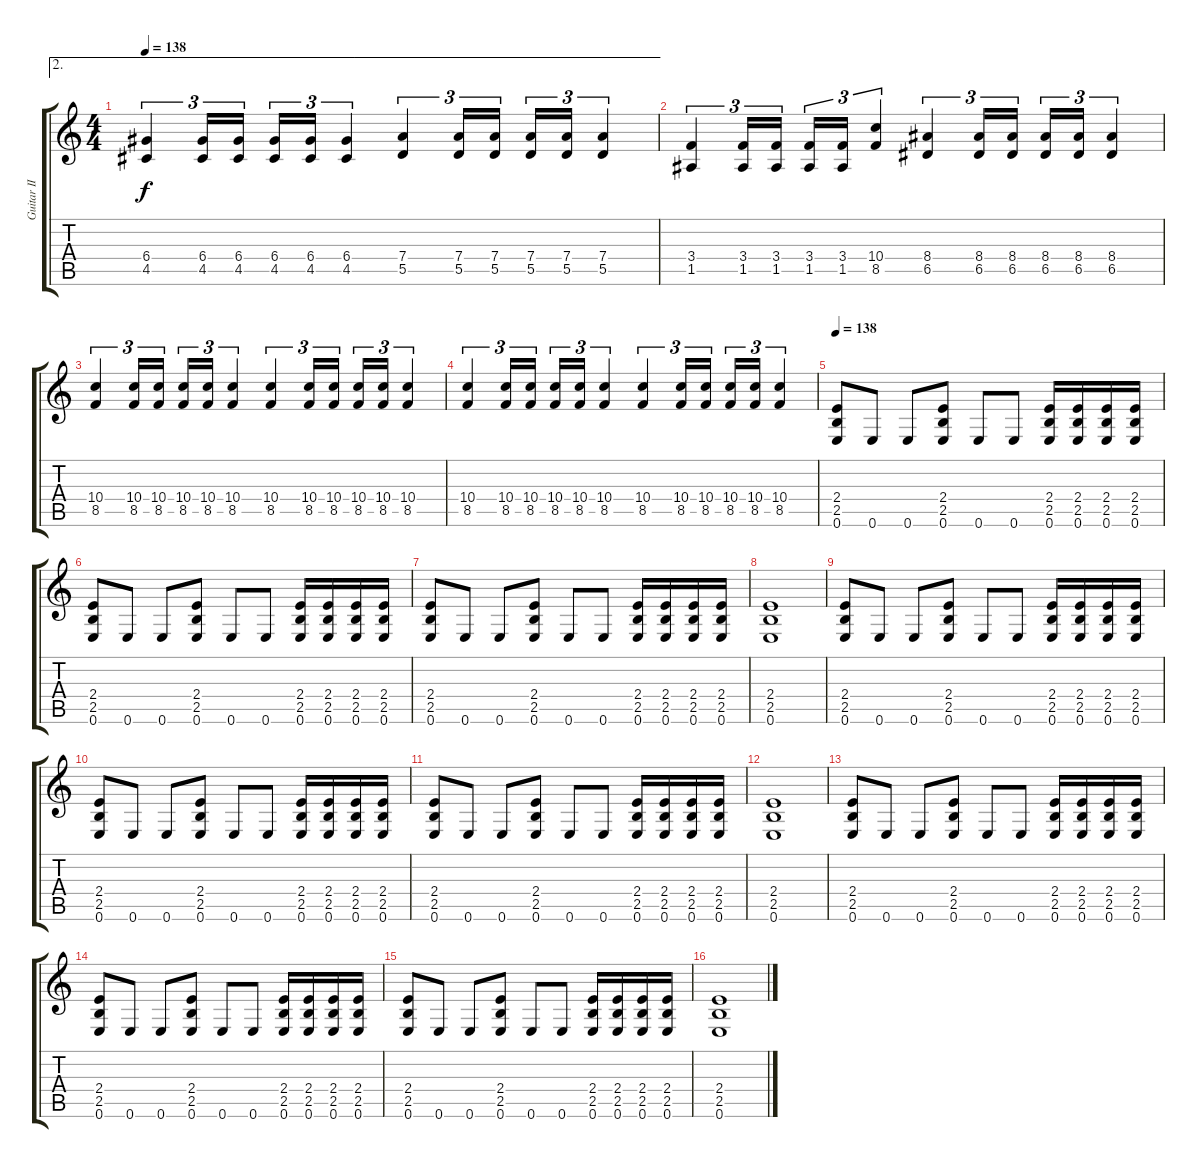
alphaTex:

\track ("Guitar II" "Guitar II") {instrument distortionguitar}
\staff {score tabs}
\tuning (E4 B3 G3 D3 A2 E2) {hide}
\ae 2
\ts (4 4)
\tempo 138
\clef g2
\ks c
(6.4 4.5).4{tu (3 2) dy f} (6.4 4.5).16{tu (3 2)} (6.4 4.5).16{tu (3 2)} (6.4 4.5).16{tu (3 2)} (6.4 4.5).16{tu (3 2)} (6.4 4.5).4{tu (3 2)} (7.4 5.5).4{tu (3 2)} (7.4 5.5).16{tu (3 2)} (7.4 5.5).16{tu (3 2)} (7.4 5.5).16{tu (3 2)} (7.4 5.5).16{tu (3 2)} (7.4 5.5).4{tu (3 2)} |
(3.4 1.5).4{tu (3 2)} (3.4 1.5).16{tu (3 2)} (3.4 1.5).16{tu (3 2)} (3.4 1.5).16{tu (3 2)} (3.4 1.5).16{tu (3 2)} (10.4 8.5).4{tu (3 2)} (8.4 6.5).4{tu (3 2)} (8.4 6.5).16{tu (3 2)} (8.4 6.5).16{tu (3 2)} (8.4 6.5).16{tu (3 2)} (8.4 6.5).16{tu (3 2)} (8.4 6.5).4{tu (3 2)} |
(10.4 8.5).4{tu (3 2)} (10.4 8.5).16{tu (3 2)} (10.4 8.5).16{tu (3 2)} (10.4 8.5).16{tu (3 2)} (10.4 8.5).16{tu (3 2)} (10.4 8.5).4{tu (3 2)} (10.4 8.5).4{tu (3 2)} (10.4 8.5).16{tu (3 2)} (10.4 8.5).16{tu (3 2)} (10.4 8.5).16{tu (3 2)} (10.4 8.5).16{tu (3 2)} (10.4 8.5).4{tu (3 2)} |
(10.4 8.5).4{tu (3 2)} (10.4 8.5).16{tu (3 2)} (10.4 8.5).16{tu (3 2)} (10.4 8.5).16{tu (3 2)} (10.4 8.5).16{tu (3 2)} (10.4 8.5).4{tu (3 2)} (10.4 8.5).4{tu (3 2)} (10.4 8.5).16{tu (3 2)} (10.4 8.5).16{tu (3 2)} (10.4 8.5).16{tu (3 2)} (10.4 8.5).16{tu (3 2)} (10.4 8.5).4{tu (3 2)} |
\tempo 138
(2.4 2.5 0.6).8 0.6.8 0.6.8 (2.4 2.5 0.6).8 0.6.8 0.6.8 (2.4 2.5 0.6).16 (2.4 2.5 0.6).16 (2.4 2.5 0.6).16 (2.4 2.5 0.6).16 |
(2.4 2.5 0.6).8 0.6.8 0.6.8 (2.4 2.5 0.6).8 0.6.8 0.6.8 (2.4 2.5 0.6).16 (2.4 2.5 0.6).16 (2.4 2.5 0.6).16 (2.4 2.5 0.6).16 |
(2.4 2.5 0.6).8 0.6.8 0.6.8 (2.4 2.5 0.6).8 0.6.8 0.6.8 (2.4 2.5 0.6).16 (2.4 2.5 0.6).16 (2.4 2.5 0.6).16 (2.4 2.5 0.6).16 |
(2.4 2.5 0.6).1 |
(2.4 2.5 0.6).8 0.6.8 0.6.8 (2.4 2.5 0.6).8 0.6.8 0.6.8 (2.4 2.5 0.6).16 (2.4 2.5 0.6).16 (2.4 2.5 0.6).16 (2.4 2.5 0.6).16 |
(2.4 2.5 0.6).8 0.6.8 0.6.8 (2.4 2.5 0.6).8 0.6.8 0.6.8 (2.4 2.5 0.6).16 (2.4 2.5 0.6).16 (2.4 2.5 0.6).16 (2.4 2.5 0.6).16 |
(2.4 2.5 0.6).8 0.6.8 0.6.8 (2.4 2.5 0.6).8 0.6.8 0.6.8 (2.4 2.5 0.6).16 (2.4 2.5 0.6).16 (2.4 2.5 0.6).16 (2.4 2.5 0.6).16 |
(2.4 2.5 0.6).1 |
(2.4 2.5 0.6).8 0.6.8 0.6.8 (2.4 2.5 0.6).8 0.6.8 0.6.8 (2.4 2.5 0.6).16 (2.4 2.5 0.6).16 (2.4 2.5 0.6).16 (2.4 2.5 0.6).16 |
(2.4 2.5 0.6).8 0.6.8 0.6.8 (2.4 2.5 0.6).8 0.6.8 0.6.8 (2.4 2.5 0.6).16 (2.4 2.5 0.6).16 (2.4 2.5 0.6).16 (2.4 2.5 0.6).16 |
(2.4 2.5 0.6).8 0.6.8 0.6.8 (2.4 2.5 0.6).8 0.6.8 0.6.8 (2.4 2.5 0.6).16 (2.4 2.5 0.6).16 (2.4 2.5 0.6).16 (2.4 2.5 0.6).16 |
(2.4 2.5 0.6).1
